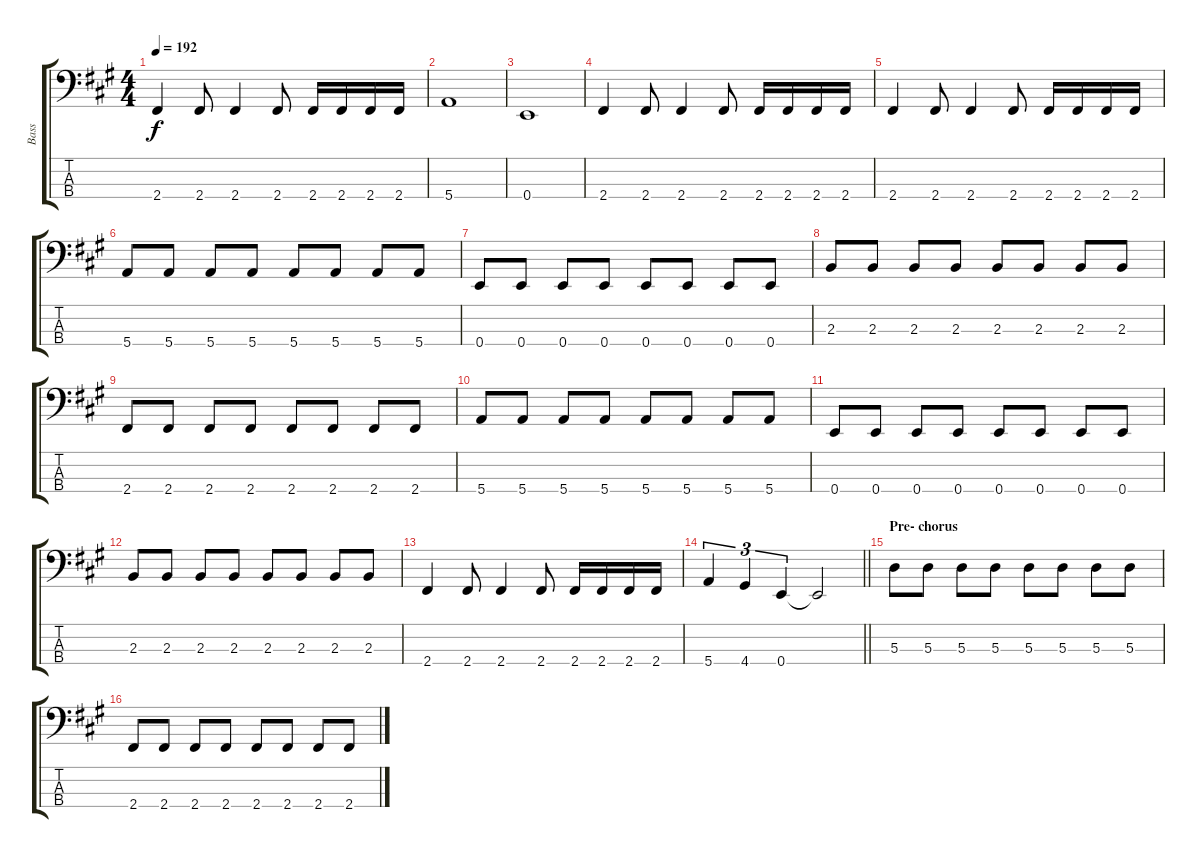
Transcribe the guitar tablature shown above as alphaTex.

\track ("Bass" "Bass") {instrument electricbasspick}
\staff {score tabs}
\tuning (G2 D2 A1 E1) {hide}
\ts (4 4)
\tempo 192
\clef f4
\ks f#minor
2.4.4{dy f} 2.4.8 2.4.4 2.4.8 2.4.16 2.4.16 2.4.16 2.4.16 |
5.4.1 |
0.4.1 |
2.4.4 2.4.8 2.4.4 2.4.8 2.4.16 2.4.16 2.4.16 2.4.16 |
2.4.4 2.4.8 2.4.4 2.4.8 2.4.16 2.4.16 2.4.16 2.4.16 |
5.4.8 5.4.8 5.4.8 5.4.8 5.4.8 5.4.8 5.4.8 5.4.8 |
0.4.8 0.4.8 0.4.8 0.4.8 0.4.8 0.4.8 0.4.8 0.4.8 |
2.3.8 2.3.8 2.3.8 2.3.8 2.3.8 2.3.8 2.3.8 2.3.8 |
2.4.8 2.4.8 2.4.8 2.4.8 2.4.8 2.4.8 2.4.8 2.4.8 |
5.4.8 5.4.8 5.4.8 5.4.8 5.4.8 5.4.8 5.4.8 5.4.8 |
0.4.8 0.4.8 0.4.8 0.4.8 0.4.8 0.4.8 0.4.8 0.4.8 |
2.3.8 2.3.8 2.3.8 2.3.8 2.3.8 2.3.8 2.3.8 2.3.8 |
2.4.4 2.4.8 2.4.4 2.4.8 2.4.16 2.4.16 2.4.16 2.4.16 |
\barLineRight lightlight
5.4.4{tu (3 2)} 4.4.4{tu (3 2)} 0.4.4{tu (3 2)} 0.4{t}.2 |
\section ("" "Pre- chorus")
5.3.8 5.3.8 5.3.8 5.3.8 5.3.8 5.3.8 5.3.8 5.3.8 |
2.4.8 2.4.8 2.4.8 2.4.8 2.4.8 2.4.8 2.4.8 2.4.8
